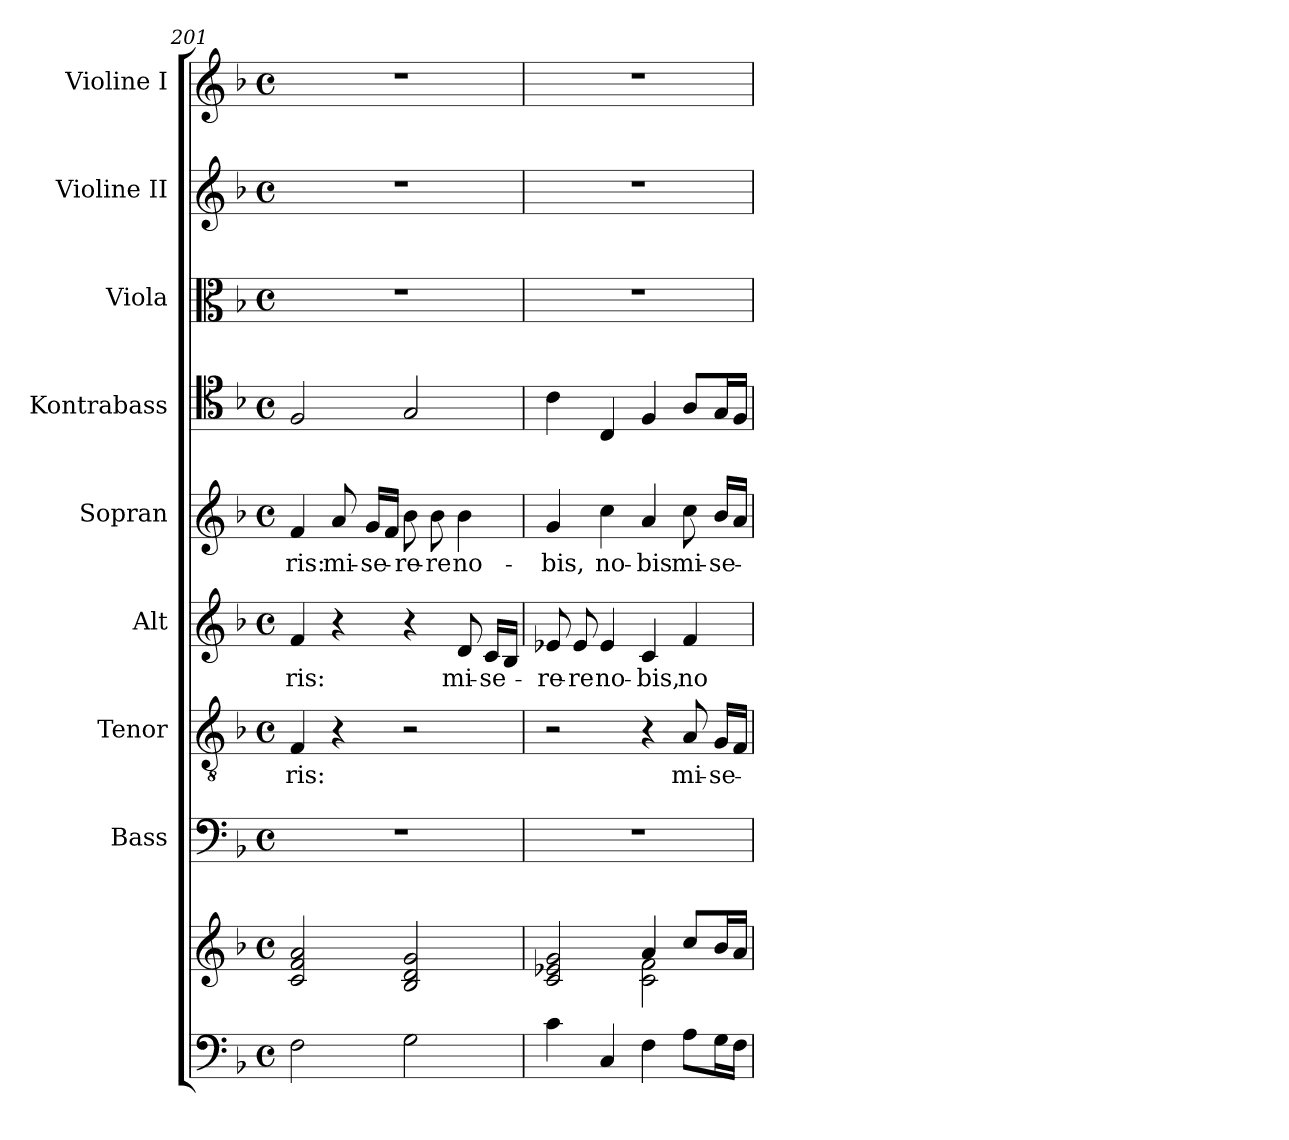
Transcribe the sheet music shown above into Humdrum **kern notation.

**kern	**kern	**kern	**kern	**text	**kern	**text	**kern	**text	**kern	**kern	**kern	**kern
*part9	*part9	*part8	*part7	*part7	*part6	*part6	*part5	*part5	*part4	*part3	*part2	*part1
*staff10	*staff9	*staff8	*staff7	*staff7	*staff6	*staff6	*staff5	*staff5	*staff4	*staff3	*staff2	*staff1
*	*	*I"Bass	*I"Tenor	*	*I"Alt	*	*I"Sopran	*	*I"Kontrabass	*I"Viola	*I"Violine II	*I"Violine I
*	*	*I'B.	*I'T.	*	*I'A.	*	*I'S.	*	*I'Kb.	*I'Vla.	*I'Vl. II	*I'Vl. I
*clefF4	*clefG2	*clefF4	*clefGv2	*	*clefG2	*	*clefG2	*	*clefC4	*clefC3	*clefG2	*clefG2
*	*	*	*	*	*	*	*	*	*ITrd7c12	*	*	*
*k[b-]	*k[b-]	*k[b-]	*k[b-]	*	*k[b-]	*	*k[b-]	*	*k[b-]	*k[b-]	*k[b-]	*k[b-]
*F:	*F:	*F:	*F:	*	*F:	*	*F:	*	*F:	*F:	*F:	*F:
*M4/4	*M4/4	*M4/4	*M4/4	*	*M4/4	*	*M4/4	*	*M4/4	*M4/4	*M4/4	*M4/4
*met(c)	*met(c)	*met(c)	*met(c)	*	*met(c)	*	*met(c)	*	*met(c)	*met(c)	*met(c)	*met(c)
=201	=201	=201	=201	=201	=201	=201	=201	=201	=201	=201	=201	=201
!	!	!	!	!LO:LY:b	!	!LO:LY:b	!	!LO:LY:b	!	!	!	!
2F\	2c/ 2f/ 2a/	1r	4F/	-ris:	4f/	-ris:	4f/	-ris:	2FF/	1r	1r	1r
!	!	!	!	!	!	!	!	!LO:LY:b	!	!	!	!
.	.	.	4r	.	4r	.	8a/	mi-	.	.	.	.
!	!	!	!	!	!	!	!	!LO:LY:b	!	!	!	!
.	.	.	.	.	.	.	16g/LL	-se-	.	.	.	.
.	.	.	.	.	.	.	16f/JJ	.	.	.	.	.
!	!	!	!	!	!	!	!	!LO:LY:b	!	!	!	!
2G\	2B-/ 2d/ 2g/	.	2r	.	4r	.	8b-\	-re-	2GG/	.	.	.
!	!	!	!	!	!	!	!	!LO:LY:b	!	!	!	!
.	.	.	.	.	.	.	8b-\	-re	.	.	.	.
!	!	!	!	!	!	!LO:LY:b	!	!LO:LY:b	!	!	!	!
.	.	.	.	.	8d/	mi-	4b-\	no-	.	.	.	.
!	!	!	!	!	!	!LO:LY:b	!	!	!	!	!	!
.	.	.	.	.	16c/LL	-se-	.	.	.	.	.	.
.	.	.	.	.	16B-/JJ	.	.	.	.	.	.	.
!!LO:PB:g=z
=202	=202	=202	=202	=202	=202	=202	=202	=202	=202	=202	=202	=202
*	*^	*	*	*	*	*	*	*	*	*	*	*
!	!	!	!	!	!	!	!LO:LY:b	!	!LO:LY:b	!	!	!	!
4c\	2c/ 2e-X/ 2g/	2ryy	1r	2r	.	8e-X/	-re-	4g/	-bis,	4C\	1r	1r	1r
!	!	!	!	!	!	!	!LO:LY:b	!	!	!	!	!	!
.	.	.	.	.	.	8e-/	-re	.	.	.	.	.	.
!	!	!	!	!	!	!	!LO:LY:b	!	!LO:LY:b	!	!	!	!
4C/	.	.	.	.	.	4e-/	no-	4cc\	no-	4CC/	.	.	.
!	!	!	!	!	!	!	!LO:LY:b	!	!LO:LY:b	!	!	!	!
4F\	4a/	2c\ 2f\	.	4r	.	4c/	-bis,	4a/	-bis	4FF/	.	.	.
!	!	!	!	!	!LO:LY:b	!	!LO:LY:b	!	!LO:LY:b	!	!	!	!
8A\L	8cc/L	.	.	8A/	mi-	4f/	no-	8cc\	mi-	8AA/L	.	.	.
!	!	!	!	!	!LO:LY:b	!	!	!	!LO:LY:b	!	!	!	!
16G\L	16b-/L	.	.	16G/LL	-se-	.	.	16b-/LL	-se-	16GG/L	.	.	.
16F\JJ	16a/JJ	.	.	16F/JJ	.	.	.	16a/JJ	.	16FF/JJ	.	.	.
*	*v	*v	*	*	*	*	*	*	*	*	*	*	*
=	=	=	=	=	=	=	=	=	=	=	=	=
*-	*-	*-	*-	*-	*-	*-	*-	*-	*-	*-	*-	*-
